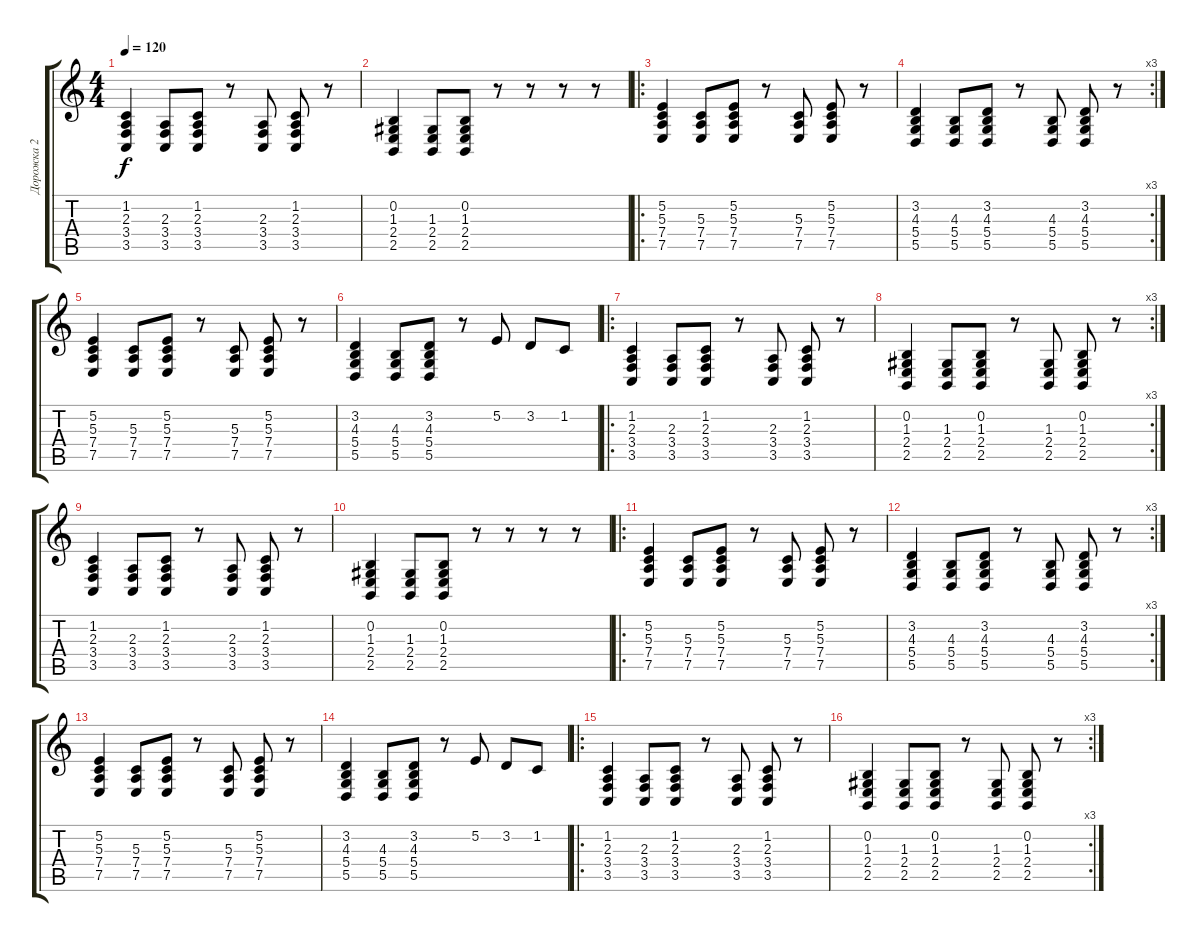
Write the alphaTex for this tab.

\track ("Дорожка 2" "Дорожка 2") {instrument electricgrandpiano}
\staff {score tabs}
\tuning (E4 B3 G3 D3 A2 E2) {hide}
\ts (4 4)
\tempo 120
\clef g2
\ks c
(1.2 2.3 3.4 3.5).4{dy f} (2.3 3.4 3.5).8 (1.2 2.3 3.4 3.5).8 r.8 (2.3 3.4 3.5).8 (1.2 2.3 3.4 3.5).8 r.8 |
(0.2 1.3 2.4 2.5).4 (1.3 2.4 2.5).8 (0.2 1.3 2.4 2.5).8 r.8 r.8 r.8 r.8 |
\ro
(5.2 5.3 7.4 7.5).4 (5.3 7.4 7.5).8 (5.2 5.3 7.4 7.5).8 r.8 (5.3 7.4 7.5).8 (5.2 5.3 7.4 7.5).8 r.8 |
\rc 3
(3.2 4.3 5.4 5.5).4 (4.3 5.4 5.5).8 (3.2 4.3 5.4 5.5).8 r.8 (4.3 5.4 5.5).8 (3.2 4.3 5.4 5.5).8 r.8 |
(5.2 5.3 7.4 7.5).4 (5.3 7.4 7.5).8 (5.2 5.3 7.4 7.5).8 r.8 (5.3 7.4 7.5).8 (5.2 5.3 7.4 7.5).8 r.8 |
(3.2 4.3 5.4 5.5).4 (4.3 5.4 5.5).8 (3.2 4.3 5.4 5.5).8 r.8 5.2.8 3.2.8 1.2.8 |
\ro
(1.2 2.3 3.4 3.5).4 (2.3 3.4 3.5).8 (1.2 2.3 3.4 3.5).8 r.8 (2.3 3.4 3.5).8 (1.2 2.3 3.4 3.5).8 r.8 |
\rc 3
(0.2 1.3 2.4 2.5).4 (1.3 2.4 2.5).8 (0.2 1.3 2.4 2.5).8 r.8 (1.3 2.4 2.5).8 (0.2 1.3 2.4 2.5).8 r.8 |
(1.2 2.3 3.4 3.5).4 (2.3 3.4 3.5).8 (1.2 2.3 3.4 3.5).8 r.8 (2.3 3.4 3.5).8 (1.2 2.3 3.4 3.5).8 r.8 |
(0.2 1.3 2.4 2.5).4 (1.3 2.4 2.5).8 (0.2 1.3 2.4 2.5).8 r.8 r.8 r.8 r.8 |
\ro
(5.2 5.3 7.4 7.5).4 (5.3 7.4 7.5).8 (5.2 5.3 7.4 7.5).8 r.8 (5.3 7.4 7.5).8 (5.2 5.3 7.4 7.5).8 r.8 |
\rc 3
(3.2 4.3 5.4 5.5).4 (4.3 5.4 5.5).8 (3.2 4.3 5.4 5.5).8 r.8 (4.3 5.4 5.5).8 (3.2 4.3 5.4 5.5).8 r.8 |
(5.2 5.3 7.4 7.5).4 (5.3 7.4 7.5).8 (5.2 5.3 7.4 7.5).8 r.8 (5.3 7.4 7.5).8 (5.2 5.3 7.4 7.5).8 r.8 |
(3.2 4.3 5.4 5.5).4 (4.3 5.4 5.5).8 (3.2 4.3 5.4 5.5).8 r.8 5.2.8 3.2.8 1.2.8 |
\ro
(1.2 2.3 3.4 3.5).4 (2.3 3.4 3.5).8 (1.2 2.3 3.4 3.5).8 r.8 (2.3 3.4 3.5).8 (1.2 2.3 3.4 3.5).8 r.8 |
\rc 3
(0.2 1.3 2.4 2.5).4 (1.3 2.4 2.5).8 (0.2 1.3 2.4 2.5).8 r.8 (1.3 2.4 2.5).8 (0.2 1.3 2.4 2.5).8 r.8
